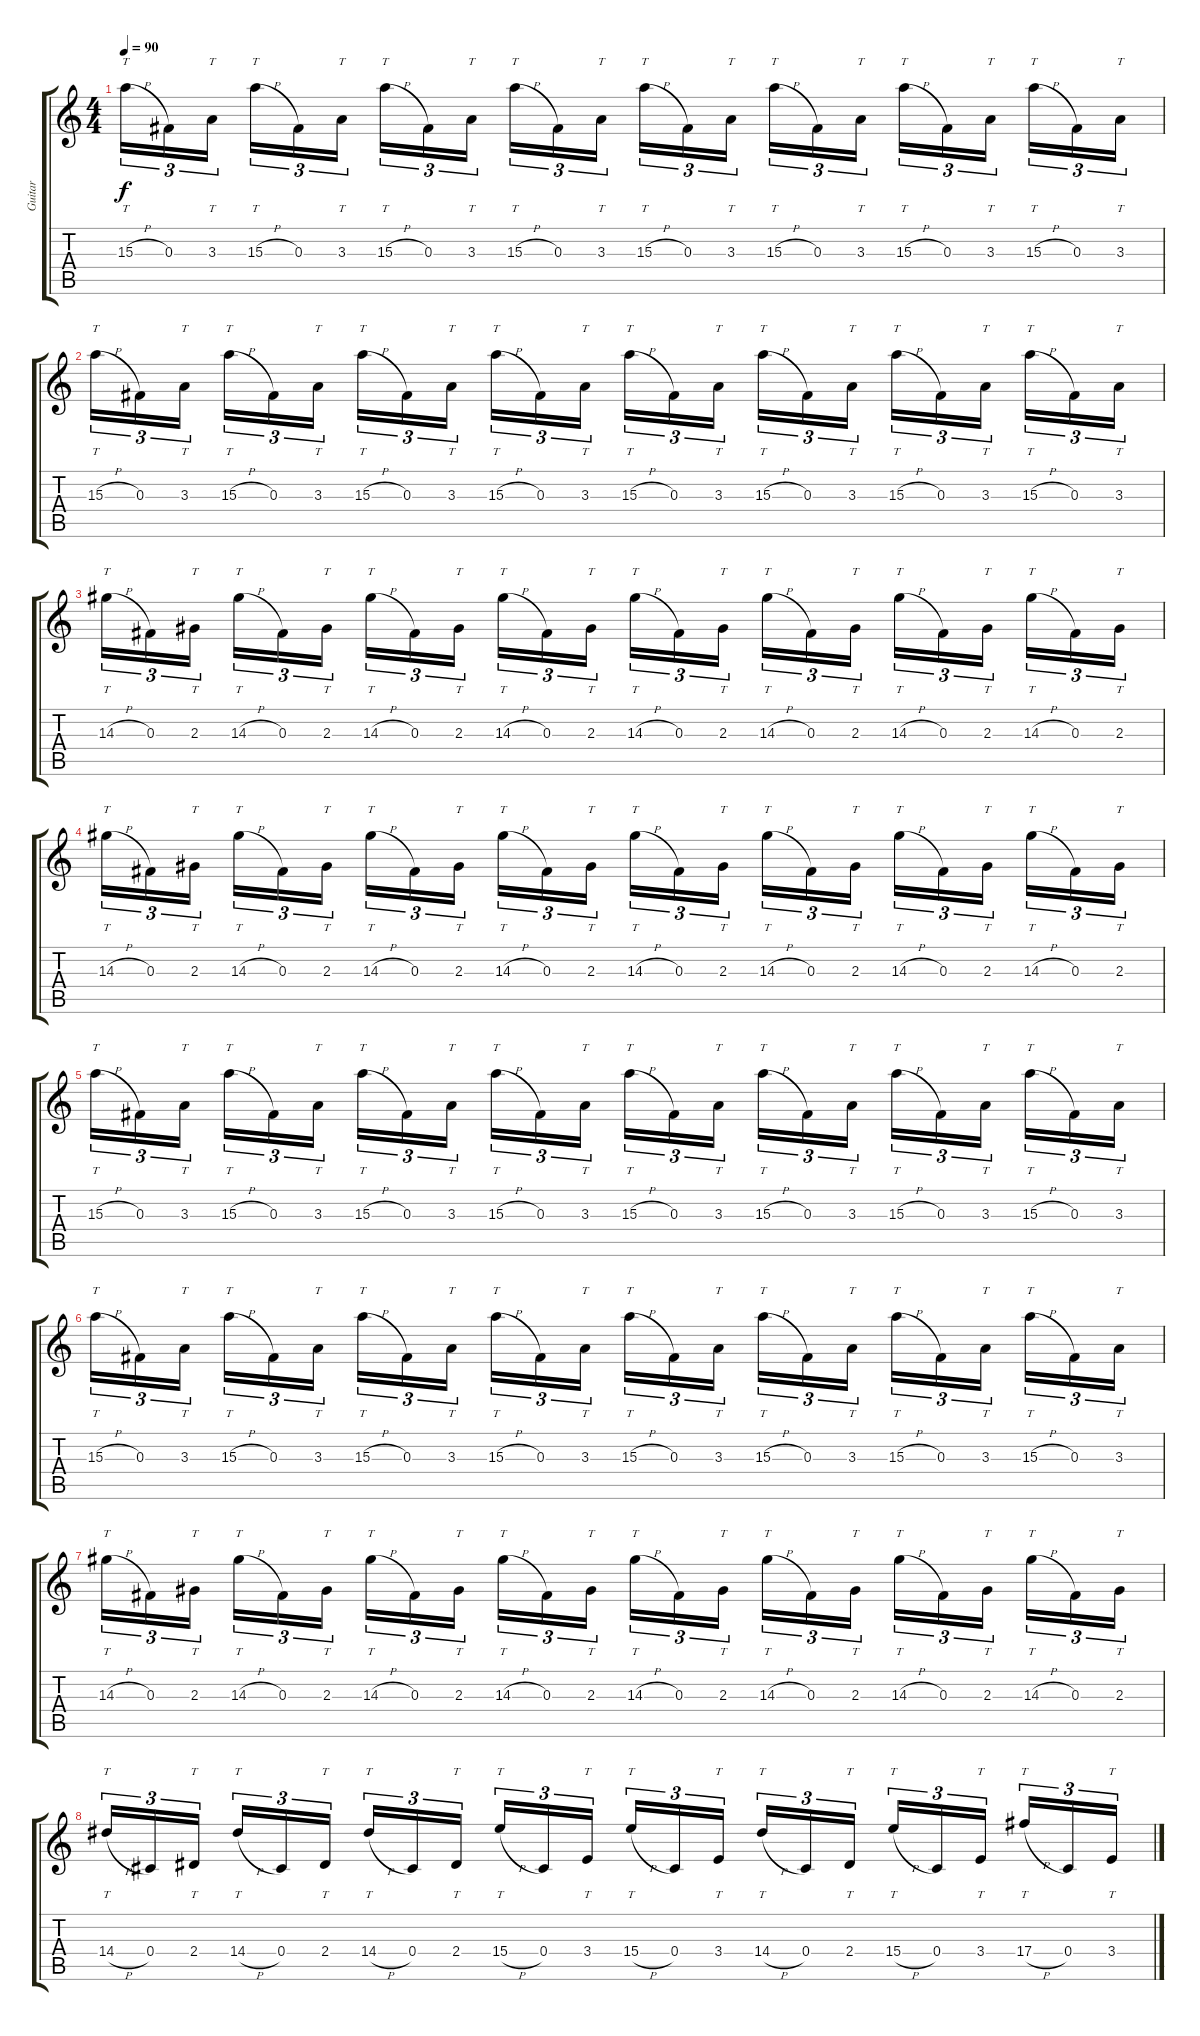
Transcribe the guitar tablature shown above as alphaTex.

\track ("Guitar" "Guitar") {instrument electricguitarclean}
\staff {score tabs}
\tuning (Eb4 Bb3 Gb3 Db3 Ab2 Eb2) {hide}
\ts (4 4)
\tempo 90
\clef g2
\ks c
15.3{h}.16{tt tu (3 2) dy f} 0.3.16{tu (3 2)} 3.3.16{tt tu (3 2) beam splitsecondary} 15.3{h}.16{tt tu (3 2)} 0.3.16{tu (3 2)} 3.3.16{tt tu (3 2)} 15.3{h}.16{tt tu (3 2)} 0.3.16{tu (3 2)} 3.3.16{tt tu (3 2) beam splitsecondary} 15.3{h}.16{tt tu (3 2)} 0.3.16{tu (3 2)} 3.3.16{tt tu (3 2)} 15.3{h}.16{tt tu (3 2)} 0.3.16{tu (3 2)} 3.3.16{tt tu (3 2) beam splitsecondary} 15.3{h}.16{tt tu (3 2)} 0.3.16{tu (3 2)} 3.3.16{tt tu (3 2)} 15.3{h}.16{tt tu (3 2)} 0.3.16{tu (3 2)} 3.3.16{tt tu (3 2) beam splitsecondary} 15.3{h}.16{tt tu (3 2)} 0.3.16{tu (3 2)} 3.3.16{tt tu (3 2)} |
15.3{h}.16{tt tu (3 2)} 0.3.16{tu (3 2)} 3.3.16{tt tu (3 2) beam splitsecondary} 15.3{h}.16{tt tu (3 2)} 0.3.16{tu (3 2)} 3.3.16{tt tu (3 2)} 15.3{h}.16{tt tu (3 2)} 0.3.16{tu (3 2)} 3.3.16{tt tu (3 2) beam splitsecondary} 15.3{h}.16{tt tu (3 2)} 0.3.16{tu (3 2)} 3.3.16{tt tu (3 2)} 15.3{h}.16{tt tu (3 2)} 0.3.16{tu (3 2)} 3.3.16{tt tu (3 2) beam splitsecondary} 15.3{h}.16{tt tu (3 2)} 0.3.16{tu (3 2)} 3.3.16{tt tu (3 2)} 15.3{h}.16{tt tu (3 2)} 0.3.16{tu (3 2)} 3.3.16{tt tu (3 2) beam splitsecondary} 15.3{h}.16{tt tu (3 2)} 0.3.16{tu (3 2)} 3.3.16{tt tu (3 2)} |
14.3{h}.16{tt tu (3 2)} 0.3.16{tu (3 2)} 2.3.16{tt tu (3 2) beam splitsecondary} 14.3{h}.16{tt tu (3 2)} 0.3.16{tu (3 2)} 2.3.16{tt tu (3 2)} 14.3{h}.16{tt tu (3 2)} 0.3.16{tu (3 2)} 2.3.16{tt tu (3 2) beam splitsecondary} 14.3{h}.16{tt tu (3 2)} 0.3.16{tu (3 2)} 2.3.16{tt tu (3 2)} 14.3{h}.16{tt tu (3 2)} 0.3.16{tu (3 2)} 2.3.16{tt tu (3 2) beam splitsecondary} 14.3{h}.16{tt tu (3 2)} 0.3.16{tu (3 2)} 2.3.16{tt tu (3 2)} 14.3{h}.16{tt tu (3 2)} 0.3.16{tu (3 2)} 2.3.16{tt tu (3 2) beam splitsecondary} 14.3{h}.16{tt tu (3 2)} 0.3.16{tu (3 2)} 2.3.16{tt tu (3 2)} |
14.3{h}.16{tt tu (3 2)} 0.3.16{tu (3 2)} 2.3.16{tt tu (3 2) beam splitsecondary} 14.3{h}.16{tt tu (3 2)} 0.3.16{tu (3 2)} 2.3.16{tt tu (3 2)} 14.3{h}.16{tt tu (3 2)} 0.3.16{tu (3 2)} 2.3.16{tt tu (3 2) beam splitsecondary} 14.3{h}.16{tt tu (3 2)} 0.3.16{tu (3 2)} 2.3.16{tt tu (3 2)} 14.3{h}.16{tt tu (3 2)} 0.3.16{tu (3 2)} 2.3.16{tt tu (3 2) beam splitsecondary} 14.3{h}.16{tt tu (3 2)} 0.3.16{tu (3 2)} 2.3.16{tt tu (3 2)} 14.3{h}.16{tt tu (3 2)} 0.3.16{tu (3 2)} 2.3.16{tt tu (3 2) beam splitsecondary} 14.3{h}.16{tt tu (3 2)} 0.3.16{tu (3 2)} 2.3.16{tt tu (3 2)} |
15.3{h}.16{tt tu (3 2)} 0.3.16{tu (3 2)} 3.3.16{tt tu (3 2) beam splitsecondary} 15.3{h}.16{tt tu (3 2)} 0.3.16{tu (3 2)} 3.3.16{tt tu (3 2)} 15.3{h}.16{tt tu (3 2)} 0.3.16{tu (3 2)} 3.3.16{tt tu (3 2) beam splitsecondary} 15.3{h}.16{tt tu (3 2)} 0.3.16{tu (3 2)} 3.3.16{tt tu (3 2)} 15.3{h}.16{tt tu (3 2)} 0.3.16{tu (3 2)} 3.3.16{tt tu (3 2) beam splitsecondary} 15.3{h}.16{tt tu (3 2)} 0.3.16{tu (3 2)} 3.3.16{tt tu (3 2)} 15.3{h}.16{tt tu (3 2)} 0.3.16{tu (3 2)} 3.3.16{tt tu (3 2) beam splitsecondary} 15.3{h}.16{tt tu (3 2)} 0.3.16{tu (3 2)} 3.3.16{tt tu (3 2)} |
15.3{h}.16{tt tu (3 2)} 0.3.16{tu (3 2)} 3.3.16{tt tu (3 2) beam splitsecondary} 15.3{h}.16{tt tu (3 2)} 0.3.16{tu (3 2)} 3.3.16{tt tu (3 2)} 15.3{h}.16{tt tu (3 2)} 0.3.16{tu (3 2)} 3.3.16{tt tu (3 2) beam splitsecondary} 15.3{h}.16{tt tu (3 2)} 0.3.16{tu (3 2)} 3.3.16{tt tu (3 2)} 15.3{h}.16{tt tu (3 2)} 0.3.16{tu (3 2)} 3.3.16{tt tu (3 2) beam splitsecondary} 15.3{h}.16{tt tu (3 2)} 0.3.16{tu (3 2)} 3.3.16{tt tu (3 2)} 15.3{h}.16{tt tu (3 2)} 0.3.16{tu (3 2)} 3.3.16{tt tu (3 2) beam splitsecondary} 15.3{h}.16{tt tu (3 2)} 0.3.16{tu (3 2)} 3.3.16{tt tu (3 2)} |
14.3{h}.16{tt tu (3 2)} 0.3.16{tu (3 2)} 2.3.16{tt tu (3 2) beam splitsecondary} 14.3{h}.16{tt tu (3 2)} 0.3.16{tu (3 2)} 2.3.16{tt tu (3 2)} 14.3{h}.16{tt tu (3 2)} 0.3.16{tu (3 2)} 2.3.16{tt tu (3 2) beam splitsecondary} 14.3{h}.16{tt tu (3 2)} 0.3.16{tu (3 2)} 2.3.16{tt tu (3 2)} 14.3{h}.16{tt tu (3 2)} 0.3.16{tu (3 2)} 2.3.16{tt tu (3 2) beam splitsecondary} 14.3{h}.16{tt tu (3 2)} 0.3.16{tu (3 2)} 2.3.16{tt tu (3 2)} 14.3{h}.16{tt tu (3 2)} 0.3.16{tu (3 2)} 2.3.16{tt tu (3 2) beam splitsecondary} 14.3{h}.16{tt tu (3 2)} 0.3.16{tu (3 2)} 2.3.16{tt tu (3 2)} |
14.4{h}.16{tt tu (3 2)} 0.4.16{tu (3 2)} 2.4.16{tt tu (3 2) beam splitsecondary} 14.4{h}.16{tt tu (3 2)} 0.4.16{tu (3 2)} 2.4.16{tt tu (3 2)} 14.4{h}.16{tt tu (3 2)} 0.4.16{tu (3 2)} 2.4.16{tt tu (3 2) beam splitsecondary} 15.4{h}.16{tt tu (3 2)} 0.4.16{tu (3 2)} 3.4.16{tt tu (3 2)} 15.4{h}.16{tt tu (3 2)} 0.4.16{tu (3 2)} 3.4.16{tt tu (3 2) beam splitsecondary} 14.4{h}.16{tt tu (3 2)} 0.4.16{tu (3 2)} 2.4.16{tt tu (3 2)} 15.4{h}.16{tt tu (3 2)} 0.4.16{tu (3 2)} 3.4.16{tt tu (3 2) beam splitsecondary} 17.4{h}.16{tt tu (3 2)} 0.4.16{tu (3 2)} 3.4.16{tt tu (3 2)}
